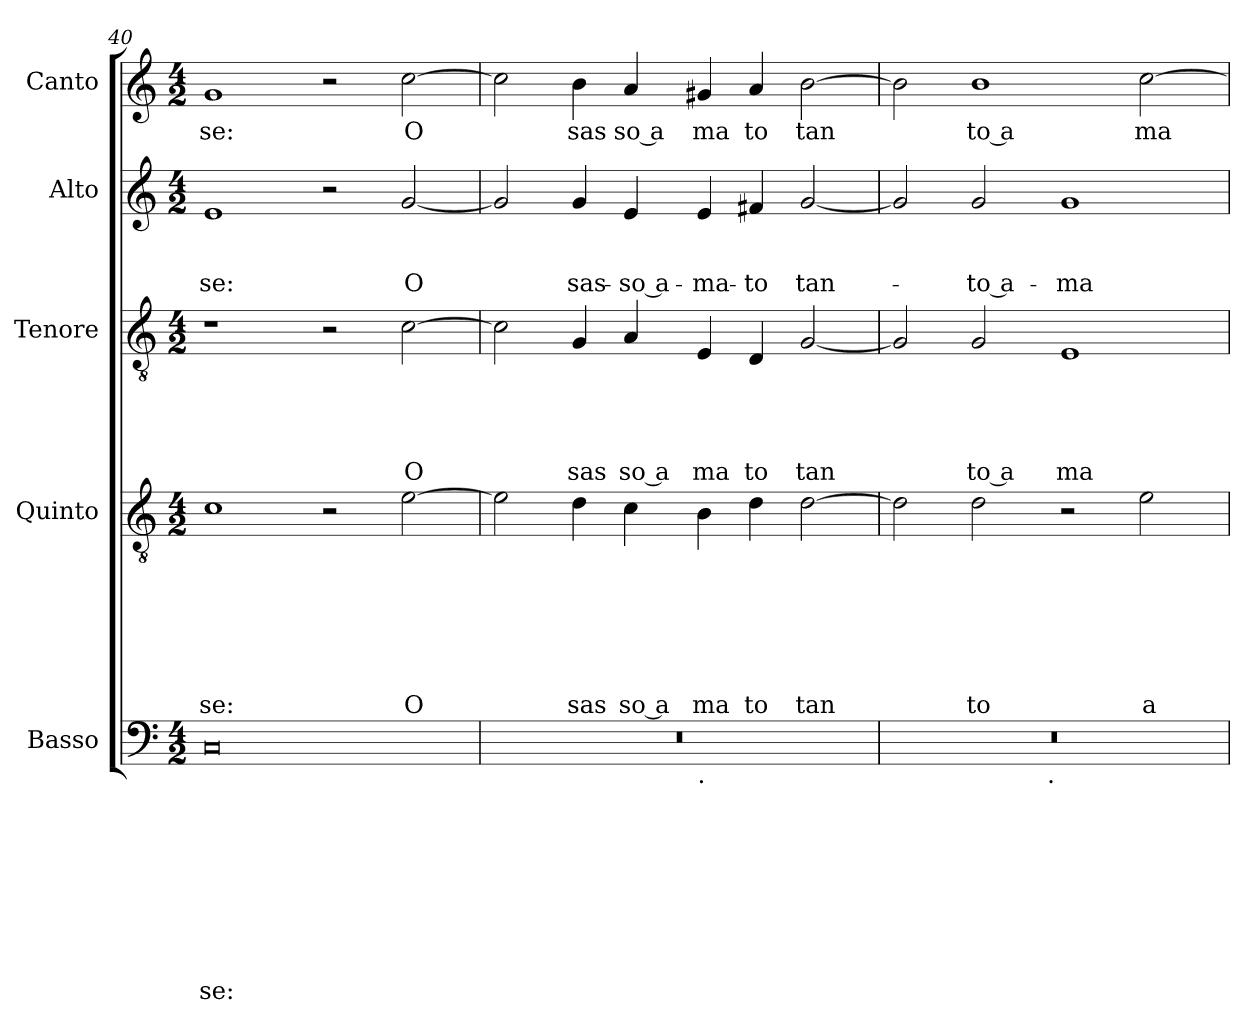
**kern	**text	**text	**text	**text	**text	**text	**text	**text	**text	**kern	**text	**text	**text	**text	**text	**text	**text	**kern	**text	**text	**text	**text	**text	**kern	**text	**text	**text	**kern	**text
*part5	*part5	*part5	*part5	*part5	*part5	*part5	*part5	*part5	*part5	*part4	*part4	*part4	*part4	*part4	*part4	*part4	*part4	*part3	*part3	*part3	*part3	*part3	*part3	*part2	*part2	*part2	*part2	*part1	*part1
*staff5	*staff5	*staff5	*staff5	*staff5	*staff5	*staff5	*staff5	*staff5	*staff5	*staff4	*staff4	*staff4	*staff4	*staff4	*staff4	*staff4	*staff4	*staff3	*staff3	*staff3	*staff3	*staff3	*staff3	*staff2	*staff2	*staff2	*staff2	*staff1	*staff1
*I"Basso	*	*	*	*	*	*	*	*	*	*I"Quinto	*	*	*	*	*	*	*	*I"Tenore	*	*	*	*	*	*I"Alto	*	*	*	*I"Canto	*
*I'Basso	*	*	*	*	*	*	*	*	*	*I'Quinto	*	*	*	*	*	*	*	*I'Tenore	*	*	*	*	*	*I'Alto	*	*	*	*I'Canto	*
*clefF4	*	*	*	*	*	*	*	*	*	*clefGv2	*	*	*	*	*	*	*	*clefGv2	*	*	*	*	*	*clefG2	*	*	*	*clefG2	*
*k[]	*	*	*	*	*	*	*	*	*	*k[]	*	*	*	*	*	*	*	*k[]	*	*	*	*	*	*k[]	*	*	*	*k[]	*
*C:	*	*	*	*	*	*	*	*	*	*C:	*	*	*	*	*	*	*	*C:	*	*	*	*	*	*C:	*	*	*	*C:	*
*M4/2	*	*	*	*	*	*	*	*	*	*M4/2	*	*	*	*	*	*	*	*M4/2	*	*	*	*	*	*M4/2	*	*	*	*M4/2	*
=40	=40	=40	=40	=40	=40	=40	=40	=40	=40	=40	=40	=40	=40	=40	=40	=40	=40	=40	=40	=40	=40	=40	=40	=40	=40	=40	=40	=40	=40
!	!	!	!	!	!	!	!	!	!LO:LY:b	!	!	!	!	!	!	!	!LO:LY:b	!	!	!	!	!	!	!	!	!	!LO:LY:b	!	!LO:LY:b
0C	.	.	.	.	.	.	.	.	-se:	1c	.	.	.	.	.	.	se:	1r	.	.	.	.	.	1e	.	.	-se:	1g	se:
.	.	.	.	.	.	.	.	.	.	2r	.	.	.	.	.	.	.	2r	.	.	.	.	.	2r	.	.	.	2r	.
!	!	!	!	!	!	!	!	!	!	!	!	!	!	!	!	!	!LO:LY:b	!	!	!	!	!	!LO:LY:b	!	!	!	!LO:LY:b	!	!LO:LY:b
.	.	.	.	.	.	.	.	.	.	[>2e\	.	.	.	.	.	.	O	[>2c\	.	.	.	.	O	[<2g/	.	.	O	[>2cc\	O
=41	=41	=41	=41	=41	=41	=41	=41	=41	=41	=41	=41	=41	=41	=41	=41	=41	=41	=41	=41	=41	=41	=41	=41	=41	=41	=41	=41	=41	=41
*^	*	*	*	*	*	*	*	*	*	*	*	*	*	*	*	*	*	*	*	*	*	*	*	*	*	*	*	*	*
0r	1ryy	.	.	.	.	.	.	.	.	.	2e\]	.	.	.	.	.	.	.	2c\]	.	.	.	.	.	2g/]	.	.	.	2cc\]	.
!	!	!	!	!	!	!	!	!	!	!	!	!	!	!	!	!	!	!LO:LY:b	!	!	!	!	!	!LO:LY:b	!	!	!	!LO:LY:b	!	!LO:LY:b
.	.	.	.	.	.	.	.	.	.	.	4d\	.	.	.	.	.	.	sas	4G/	.	.	.	.	sas	4g/	.	.	sas-	4b\	sas
!	!	!	!	!	!	!	!	!	!	!	!	!	!	!	!	!	!	!LO:LY:b:rj	!	!	!	!	!	!LO:LY:b:rj	!	!	!	!LO:LY:b:rj	!	!LO:LY:b:rj
.	.	.	.	.	.	.	.	.	.	.	4c\	.	.	.	.	.	.	so a	4A/	.	.	.	.	so a	4e/	.	.	-so a-	4a/	so a
!	!LO:TX:b:t=.	!	!	!	!	!	!	!	!	!	!	!	!	!	!	!	!	!	!	!	!	!	!	!	!	!	!	!	!	!
!	!	!	!	!	!	!	!	!	!	!	!	!	!	!	!	!	!	!LO:LY:b	!	!	!	!	!	!LO:LY:b	!	!	!	!LO:LY:b	!	!LO:LY:b
.	1ryy	.	.	.	.	.	.	.	.	.	4B\	.	.	.	.	.	.	ma	4E/	.	.	.	.	ma	4e/	.	.	-ma-	4g#X/	ma
!	!	!	!	!	!	!	!	!	!	!	!	!	!	!	!	!	!	!LO:LY:b	!	!	!	!	!	!LO:LY:b	!	!	!	!LO:LY:b	!	!LO:LY:b
.	.	.	.	.	.	.	.	.	.	.	4d\	.	.	.	.	.	.	to	4D/	.	.	.	.	to	4f#X/	.	.	-to	4a/	to
!	!	!	!	!	!	!	!	!	!	!	!	!	!	!	!	!	!	!LO:LY:b	!	!	!	!	!	!LO:LY:b	!	!	!	!LO:LY:b	!	!LO:LY:b
.	.	.	.	.	.	.	.	.	.	.	[>2d\	.	.	.	.	.	.	tan	[<2G/	.	.	.	.	tan	[<2g/	.	.	tan-	[>2b\	tan
=42	=42	=42	=42	=42	=42	=42	=42	=42	=42	=42	=42	=42	=42	=42	=42	=42	=42	=42	=42	=42	=42	=42	=42	=42	=42	=42	=42	=42	=42	=42
0r	2ryy	.	.	.	.	.	.	.	.	.	2d\]	.	.	.	.	.	.	.	2G/]	.	.	.	.	.	2g/]	.	.	.	2b\]	.
!	!	!	!	!	!	!	!	!	!	!	!	!	!	!	!	!	!	!LO:LY:b	!	!	!	!	!	!LO:LY:b:rj	!	!	!	!LO:LY:b:rj	!	!LO:LY:b:rj
.	4...ryy	.	.	.	.	.	.	.	.	.	2d\	.	.	.	.	.	.	to	2G/	.	.	.	.	to a	2g/	.	.	-to a-	1b	to a
!	!LO:TX:b:t=.	!	!	!	!	!	!	!	!	!	!	!	!	!	!	!	!	!	!	!	!	!	!	!	!	!	!	!	!	!
.	1ryy	.	.	.	.	.	.	.	.	.	.	.	.	.	.	.	.	.	.	.	.	.	.	.	.	.	.	.	.	.
!	!	!	!	!	!	!	!	!	!	!	!	!	!	!	!	!	!	!	!	!	!	!	!	!LO:LY:b	!	!	!	!LO:LY:b	!	!
.	.	.	.	.	.	.	.	.	.	.	2r	.	.	.	.	.	.	.	1E	.	.	.	.	ma	1g	.	.	-ma-	.	.
!	!	!	!	!	!	!	!	!	!	!	!	!	!	!	!	!	!	!LO:LY:b	!	!	!	!	!	!	!	!	!	!	!	!LO:LY:b
.	.	.	.	.	.	.	.	.	.	.	2e\	.	.	.	.	.	.	a	.	.	.	.	.	.	.	.	.	.	[>2cc\	ma
.	32ryy	.	.	.	.	.	.	.	.	.	.	.	.	.	.	.	.	.	.	.	.	.	.	.	.	.	.	.	.	.
*v	*v	*	*	*	*	*	*	*	*	*	*	*	*	*	*	*	*	*	*	*	*	*	*	*	*	*	*	*	*	*
=	=	=	=	=	=	=	=	=	=	=	=	=	=	=	=	=	=	=	=	=	=	=	=	=	=	=	=	=	=
*-	*-	*-	*-	*-	*-	*-	*-	*-	*-	*-	*-	*-	*-	*-	*-	*-	*-	*-	*-	*-	*-	*-	*-	*-	*-	*-	*-	*-	*-
